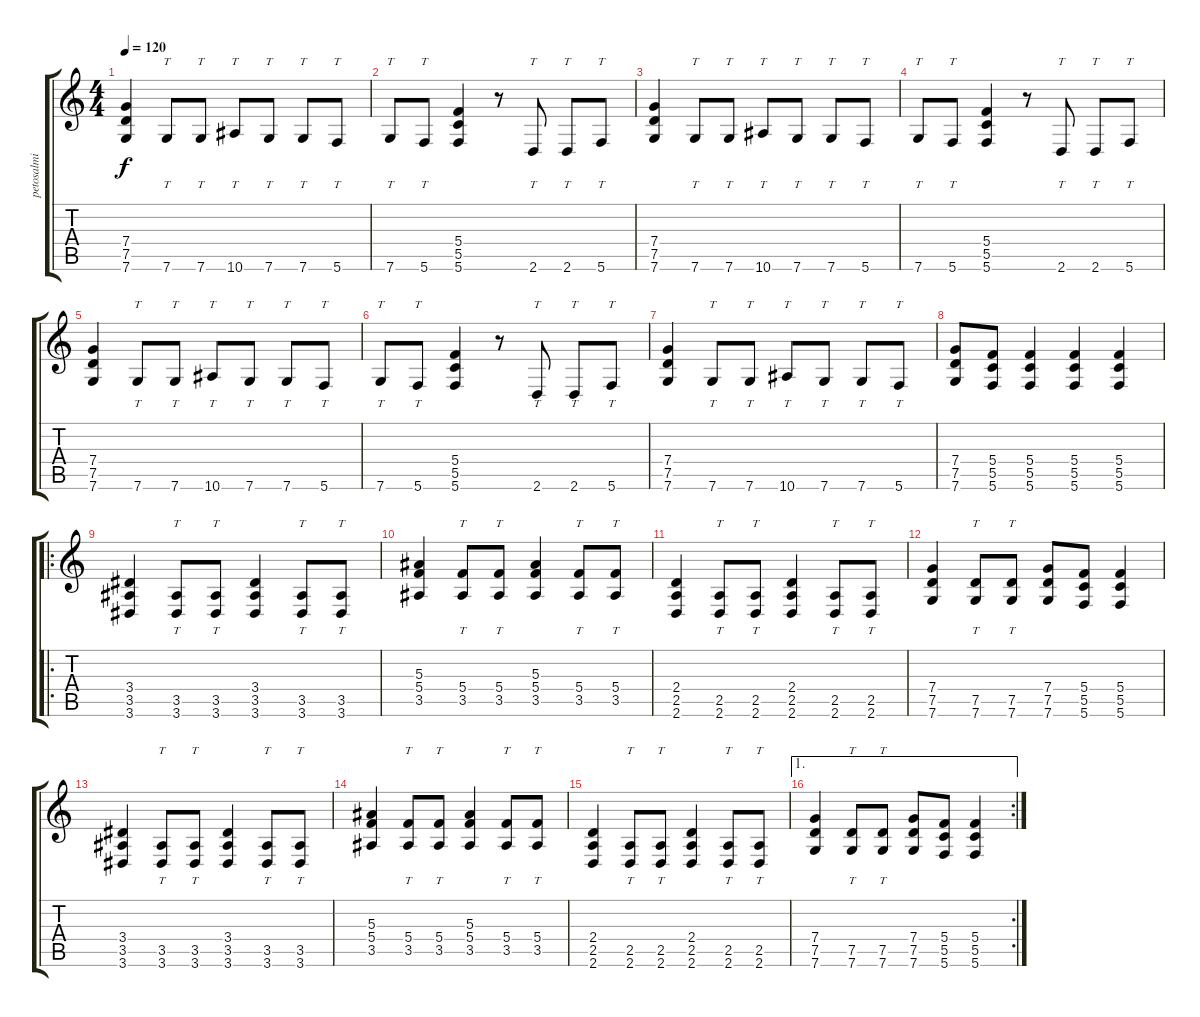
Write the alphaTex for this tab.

\track ("petosalmi" "petosalmi") {instrument distortionguitar}
\staff {score tabs}
\tuning (D4 A3 F3 C3 G2 C2) {hide}
\ts (4 4)
\tempo 120
\clef g2
\ks c
(7.4 7.5 7.6).4{dy f} 7.6.8{tt} 7.6.8{tt} 10.6.8{tt} 7.6.8{tt} 7.6.8{tt} 5.6.8{tt} |
7.6.8{tt} 5.6.8{tt} (5.4 5.5 5.6).4 r.8 2.6.8{tt} 2.6.8{tt} 5.6.8{tt} |
(7.4 7.5 7.6).4 7.6.8{tt} 7.6.8{tt} 10.6.8{tt} 7.6.8{tt} 7.6.8{tt} 5.6.8{tt} |
7.6.8{tt} 5.6.8{tt} (5.4 5.5 5.6).4 r.8 2.6.8{tt} 2.6.8{tt} 5.6.8{tt} |
(7.4 7.5 7.6).4 7.6.8{tt} 7.6.8{tt} 10.6.8{tt} 7.6.8{tt} 7.6.8{tt} 5.6.8{tt} |
7.6.8{tt} 5.6.8{tt} (5.4 5.5 5.6).4 r.8 2.6.8{tt} 2.6.8{tt} 5.6.8{tt} |
(7.4 7.5 7.6).4 7.6.8{tt} 7.6.8{tt} 10.6.8{tt} 7.6.8{tt} 7.6.8{tt} 5.6.8{tt} |
(7.4 7.5 7.6).8 (5.4 5.5 5.6).8 (5.4 5.5 5.6).4 (5.4 5.5 5.6).4 (5.4 5.5 5.6).4 |
\ro
(3.4 3.5 3.6).4 (3.5 3.6).8{tt} (3.5 3.6).8{tt} (3.4 3.5 3.6).4 (3.5 3.6).8{tt} (3.5 3.6).8{tt} |
(5.3 5.4 3.5).4 (5.4 3.5).8{tt} (5.4 3.5).8{tt} (5.3 5.4 3.5).4 (5.4 3.5).8{tt} (5.4 3.5).8{tt} |
(2.4 2.5 2.6).4 (2.5 2.6).8{tt} (2.5 2.6).8{tt} (2.4 2.5 2.6).4 (2.5 2.6).8{tt} (2.5 2.6).8{tt} |
(7.4 7.5 7.6).4 (7.5 7.6).8{tt} (7.5 7.6).8{tt} (7.4 7.5 7.6).8 (5.4 5.5 5.6).8 (5.4 5.5 5.6).4 |
(3.4 3.5 3.6).4 (3.5 3.6).8{tt} (3.5 3.6).8{tt} (3.4 3.5 3.6).4 (3.5 3.6).8{tt} (3.5 3.6).8{tt} |
(5.3 5.4 3.5).4 (5.4 3.5).8{tt} (5.4 3.5).8{tt} (5.3 5.4 3.5).4 (5.4 3.5).8{tt} (5.4 3.5).8{tt} |
(2.4 2.5 2.6).4 (2.5 2.6).8{tt} (2.5 2.6).8{tt} (2.4 2.5 2.6).4 (2.5 2.6).8{tt} (2.5 2.6).8{tt} |
\ae 1
\rc 2
(7.4 7.5 7.6).4 (7.5 7.6).8{tt} (7.5 7.6).8{tt} (7.4 7.5 7.6).8 (5.4 5.5 5.6).8 (5.4 5.5 5.6).4
